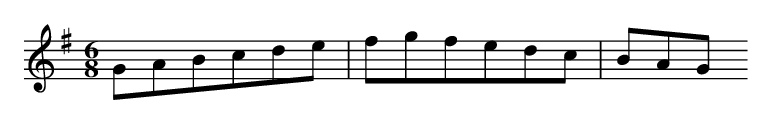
X:1
M:6/8
L:1/8
K:G
GABcde|fgfedc|BAG
